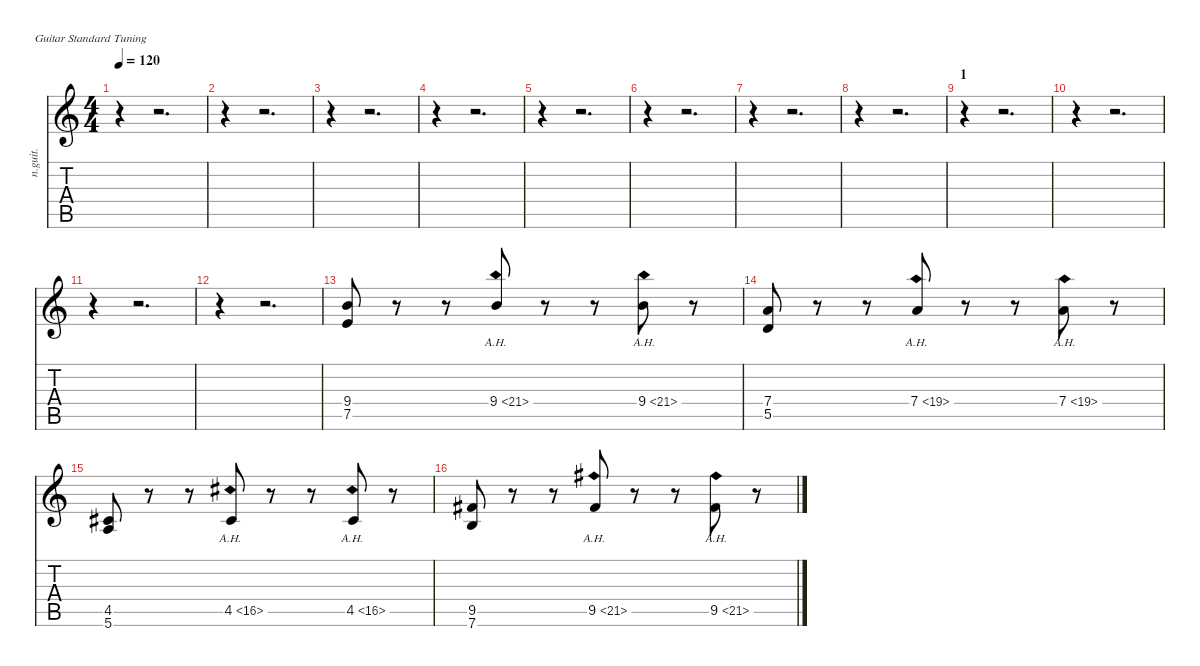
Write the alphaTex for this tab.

\defaultSystemsLayout 4
\hideDynamics
\bracketExtendMode nobrackets
\otherSystemsTrackNameOrientation horizontal
\track ("rythm guitar 2" "n.guit.") {instrument acousticguitarnylon}
\staff {score tabs}
\tuning (E4 B3 G3 D3 A2 E2)
\ts (4 4)
\tempo 120
\clef g2
\ks c
r.4{dy f beam Down} r.2{d beam Down} |
r.4{beam Down} r.2{d beam Down} |
r.4{beam Down} r.2{d beam Down} |
r.4{beam Down} r.2{d beam Down} |
r.4{beam Down} r.2{d beam Down} |
r.4{beam Down} r.2{d beam Down} |
r.4{beam Down} r.2{d beam Down} |
r.4{beam Down} r.2{d beam Down} |
\section ("" "1")
r.4{beam Down} r.2{d beam Down} |
r.4{beam Down} r.2{d beam Down} |
r.4{beam Down} r.2{d beam Down} |
r.4{beam Down} r.2{d beam Down} |
(9.4 7.5).8{beam Up} r.8{beam Up} r.8{beam Up} 9.4{ah 12}.8{beam Down} r.8{beam Down} r.8{beam Down} 9.4{ah 12}.8{beam Down} r.8{beam Down} |
(7.4 5.5).8{beam Up} r.8{beam Up} r.8{beam Up} 7.4{ah 12}.8{beam Down} r.8{beam Down} r.8{beam Down} 7.4{ah 12}.8{beam Down} r.8{beam Down} |
(4.5{acc #} 5.6).8{beam Up} r.8{beam Up} r.8{beam Up} 4.5{ah 12 acc #}.8{beam Up} r.8{beam Up} r.8{beam Up} 4.5{ah 12 acc #}.8{beam Up} r.8{beam Up} |
(9.5{acc #} 7.6).8{beam Up} r.8{beam Up} r.8{beam Up} 9.5{ah 12 acc #}.8{beam Down} r.8{beam Down} r.8{beam Down} 9.5{ah 12 acc #}.8{beam Down} r.8{beam Down}
